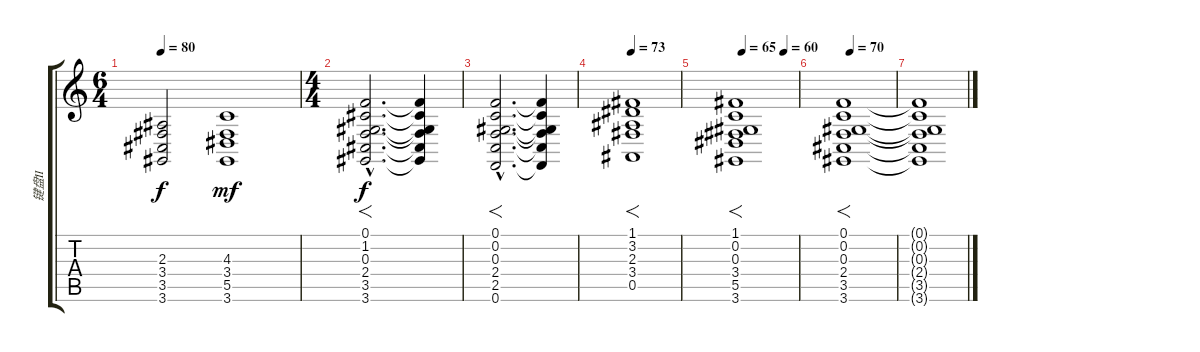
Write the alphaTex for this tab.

\track ("键盘II" "键盘II") {instrument stringensemble2}
\staff {score tabs}
\tuning (F4 C4 Ab3 Eb3 Bb2 F2) {hide}
\ts (6 4)
\tempo 80
\clef g2
\ks c
(2.3 3.4 3.5 3.6).2{dy f} (4.3 3.4 5.5 3.6).1{dy mf} |
\ts (4 4)
(0.1{hac} 1.2{hac} 0.3{hac} 2.4{hac} 3.5{hac} 3.6{hac}).2{f d dy f volume 11} (0.1{t} 1.2{t} 0.3{t} 2.4{t} 3.5{t} 3.6{t}).4{volume 9} |
(0.1{hac} 0.2{hac} 0.3{hac} 2.4{hac} 2.5{hac} 0.6{hac}).2{f d volume 11} (0.1{t} 0.2{t} 0.3{t} 2.4{t} 2.5{t} 0.6{t}).4{volume 9} |
\tempo 73
(1.1 3.2 2.3 3.4 0.5).1{f volume 9} |
\tempo 65
\tempo (60 0.75)
(1.1 0.2 0.3 3.4 5.5 3.6).1{f} |
\tempo 70
(0.1 0.2 0.3 2.4 3.5 3.6).1{f} |
(0.1{t} 0.2{t} 0.3{t} 2.4{t} 3.5{t} 3.6{t}).1
